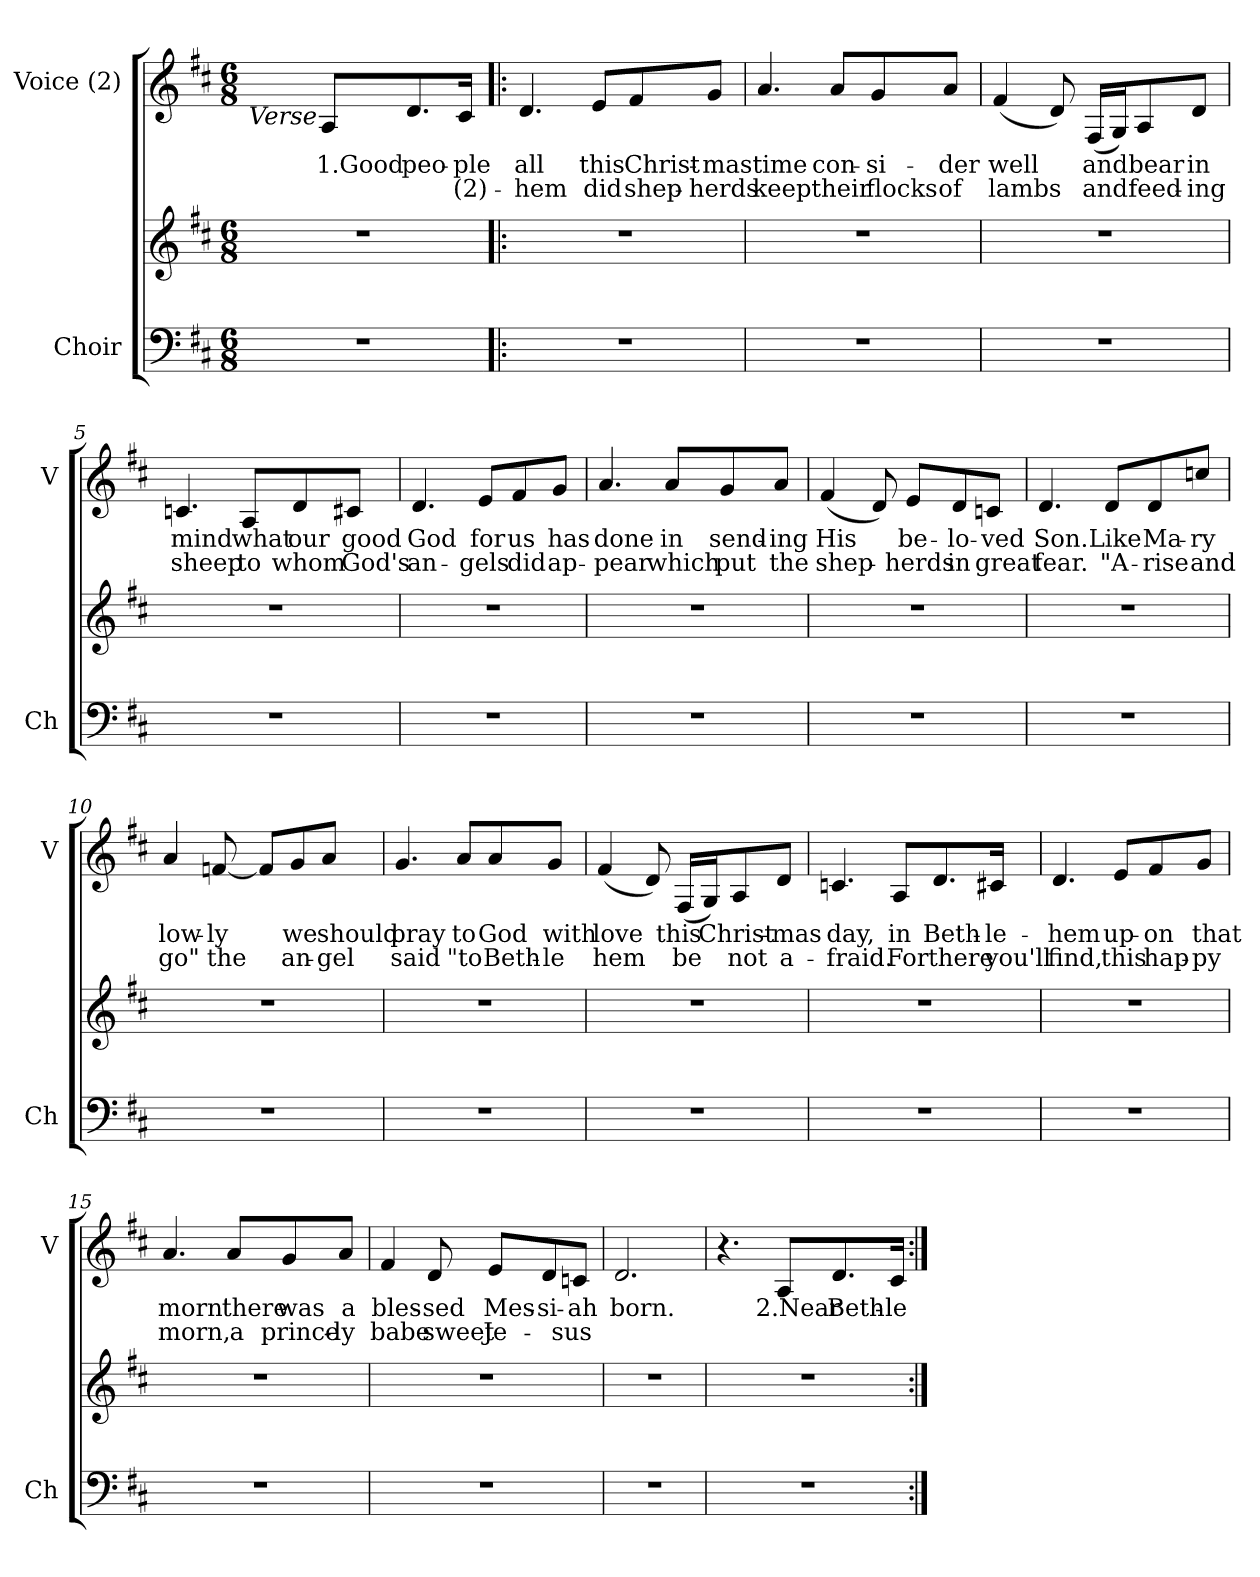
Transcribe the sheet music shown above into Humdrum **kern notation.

**kern	**kern	**kern	**text	**text
*part2	*part2	*part1	*part1	*part1
*staff3	*staff2	*staff1	*staff1	*staff1
*I"Choir	*	*I"Voice (2)	*	*
*I'Ch	*	*I'V	*	*
*clefF4	*clefG2	*clefG2	*	*
*k[f#c#]	*k[f#c#]	*k[f#c#]	*	*
*M6/8	*M6/8	*M6/8	*	*
=1	=1	=1	=1	=1
!	!	!LO:TX:b:i:t=Verse	!	!
2.r	2.r	4.ryy	.	.
!	!	!	!LO:LY:b	!
.	.	8A/L	1.Good	.
!	!	!	!LO:LY:b	!
.	.	8.d/	peo-	.
!	!	!	!LO:LY:b	!LO:LY:b
.	.	16c#/Jk	-ple	(2)-
=2!|:	=2!|:	=2!|:	=2!|:	=2!|:
!	!	!	!LO:LY:b	!LO:LY:b
2.r	2.r	4.d/	all	-hem
!	!	!	!LO:LY:b	!LO:LY:b
.	.	8e/L	this	did
!	!	!	!LO:LY:b	!LO:LY:b
.	.	8f#/	Christ-	shep-
!	!	!	!LO:LY:b	!LO:LY:b
.	.	8g/J	-mas	-herds
=3	=3	=3	=3	=3
!	!	!	!LO:LY:b	!LO:LY:b
2.r	2.r	4.a/	time	keep
!	!	!	!LO:LY:b	!LO:LY:b
.	.	8a/L	con-	their
!	!	!	!LO:LY:b	!LO:LY:b
.	.	8g/	-si-	flocks
!	!	!	!LO:LY:b	!LO:LY:b
.	.	8a/J	-der	of
!!LO:LB:g=z
=4	=4	=4	=4	=4
!	!	!	!LO:LY:b	!LO:LY:b
2.r	2.r	(4f#/	well	lambs
.	.	8d/)	.	.
!	!	!	!LO:LY:b	!LO:LY:b
.	.	(16F#/LL	and	and
.	.	16G/J)	.	.
!	!	!	!LO:LY:b	!LO:LY:b
.	.	8A/	bear	feed-
!	!	!	!LO:LY:b	!LO:LY:b
.	.	8d/J	in	-ing
=5	=5	=5	=5	=5
!	!	!	!LO:LY:b	!LO:LY:b
2.r	2.r	4.cn/	mind	sheep
!	!	!	!LO:LY:b	!LO:LY:b
.	.	8A/L	what	to
!	!	!	!LO:LY:b	!LO:LY:b
.	.	8d/	our	whom
!	!	!	!LO:LY:b	!LO:LY:b
.	.	8c#X/J	good	God's
!!LO:LB:g=z
=6	=6	=6	=6	=6
!	!	!	!LO:LY:b	!LO:LY:b
2.r	2.r	4.d/	God	an-
!	!	!	!LO:LY:b	!LO:LY:b
.	.	8e/L	for	-gels
!	!	!	!LO:LY:b	!LO:LY:b
.	.	8f#/	us	did
!	!	!	!LO:LY:b	!LO:LY:b
.	.	8g/J	has	ap-
=7	=7	=7	=7	=7
!	!	!	!LO:LY:b	!LO:LY:b
2.r	2.r	4.a/	done	-pear
!	!	!	!LO:LY:b	!LO:LY:b
.	.	8a/L	in	which
!	!	!	!LO:LY:b	!LO:LY:b
.	.	8g/	send-	put
!	!	!	!LO:LY:b	!LO:LY:b
.	.	8a/J	-ing	the
=8	=8	=8	=8	=8
!	!	!	!LO:LY:b	!LO:LY:b
2.r	2.r	(4f#/	His	shep-
.	.	8d/)	.	.
!	!	!	!LO:LY:b	!LO:LY:b
.	.	8e/L	be-	-herds
!	!	!	!LO:LY:b	!LO:LY:b
.	.	8d/	-lo-	in
!	!	!	!LO:LY:b	!LO:LY:b
.	.	8cn/J	-ved	great
!!LO:LB:g=z
=9	=9	=9	=9	=9
!	!	!	!LO:LY:b	!LO:LY:b
2.r	2.r	4.d/	Son.	fear.
!	!	!	!LO:LY:b	!LO:LY:b
.	.	8d/L	Like	"A-
!	!	!	!LO:LY:b	!LO:LY:b
.	.	8d/	Ma-	-rise
!	!	!	!LO:LY:b	!LO:LY:b
.	.	8ccn/J	-ry	and
=10	=10	=10	=10	=10
!	!	!	!LO:LY:b	!LO:LY:b
2.r	2.r	4a/	low-	go"
!	!	!	!LO:LY:b	!LO:LY:b
.	.	[8fn/	-ly	the
.	.	8f/L]	.	.
!	!	!	!LO:LY:b	!LO:LY:b
.	.	8g/	we	an-
!	!	!	!LO:LY:b	!LO:LY:b
.	.	8a/J	should	-gel
=11	=11	=11	=11	=11
!	!	!	!LO:LY:b	!LO:LY:b
2.r	2.r	4.g/	pray	said
!	!	!	!LO:LY:b	!LO:LY:b
.	.	8a/L	to	"to
!	!	!	!LO:LY:b	!LO:LY:b
.	.	8a/	God	Beth-
!	!	!	!LO:LY:b	!LO:LY:b
.	.	8g/J	with	-le
!!LO:LB:g=z
=12	=12	=12	=12	=12
!	!	!	!LO:LY:b	!LO:LY:b
2.r	2.r	(4f#/	love	hem
.	.	8d/)	.	.
!	!	!	!LO:LY:b	!LO:LY:b
.	.	(16F#/LL	this	be
!	!	!	!LO:LY:b	!
.	.	16G/J)	Christ-	.
!	!	!	!	!LO:LY:b
.	.	8A/	.	not
!	!	!	!LO:LY:b	!LO:LY:b
.	.	8d/J	-mas	a-
=13	=13	=13	=13	=13
!	!	!	!LO:LY:b	!LO:LY:b
2.r	2.r	4.cn/	day,	-fraid.
!	!	!	!LO:LY:b	!LO:LY:b
.	.	8A/L	in	For
!	!	!	!LO:LY:b	!LO:LY:b
.	.	8.d/	Beth-	there
!	!	!	!LO:LY:b	!LO:LY:b
.	.	16c#X/Jk	-le-	you'll
=14	=14	=14	=14	=14
!	!	!	!LO:LY:b	!LO:LY:b
2.r	2.r	4.d/	-hem	find,
!	!	!	!LO:LY:b	!LO:LY:b
.	.	8e/L	up-	this
!	!	!	!LO:LY:b	!LO:LY:b
.	.	8f#/	-on	hap-
!	!	!	!LO:LY:b	!LO:LY:b
.	.	8g/J	that	-py
!!LO:LB:g=z
=15	=15	=15	=15	=15
!	!	!	!LO:LY:b	!LO:LY:b
2.r	2.r	4.a/	morn'	morn,
!	!	!	!LO:LY:b	!LO:LY:b
.	.	8a/L	there	a
!	!	!	!LO:LY:b	!LO:LY:b
.	.	8g/	was	prince-
!	!	!	!LO:LY:b	!LO:LY:b
.	.	8a/J	a	-ly
=16	=16	=16	=16	=16
!	!	!	!LO:LY:b	!LO:LY:b
2.r	2.r	4f#/	bles-	babe
!	!	!	!LO:LY:b	!LO:LY:b
.	.	8d/	-sed	sweet
!	!	!	!LO:LY:b	!LO:LY:b
.	.	8e/L	Mes-	Je-
!	!	!	!LO:LY:b	!
.	.	8d/	-si-	.
!	!	!	!LO:LY:b	!LO:LY:b
.	.	8cn/J	-ah	-sus
=17	=17	=17	=17	=17
!	!	!	!LO:LY:b	!
2.r	2.r	2.d/	born.	.
=18	=18	=18	=18	=18
2.r	2.r	4.r	.	.
!	!	!	!LO:LY:b	!
.	.	8A/L	2.Near	.
!	!	!	!LO:LY:b	!
.	.	8.d/	Beth-	.
!	!	!	!LO:LY:b	!
.	.	16c#/Jk	-le	.
=:|!	=:|!	=:|!	=:|!	=:|!
*-	*-	*-	*-	*-
